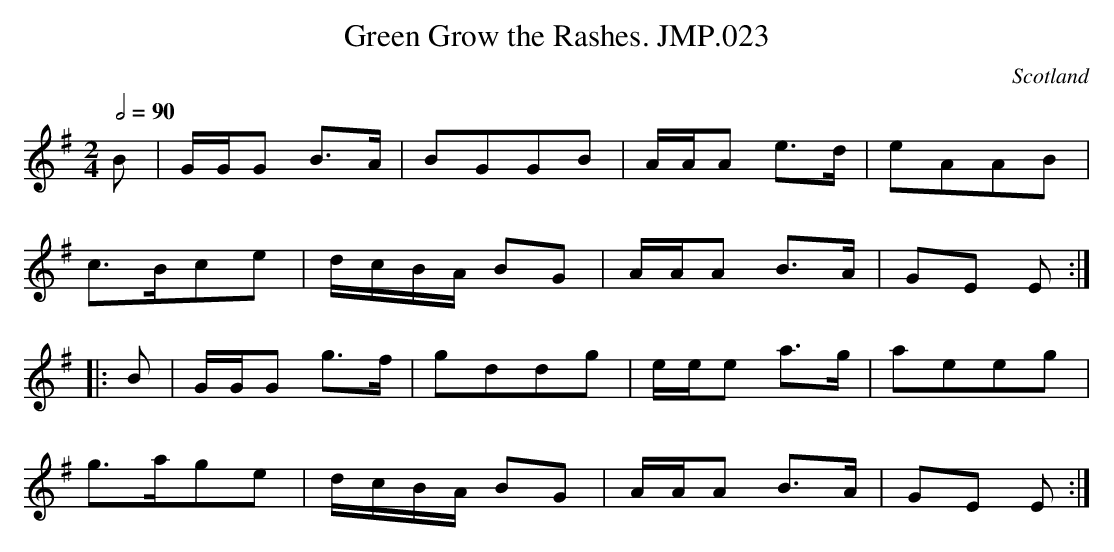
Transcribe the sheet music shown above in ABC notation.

X:1
T:Green Grow the Rashes. JMP.023
M:2/4
L:1/8
Q:1/2=90
O:Scotland
notC:"24...A Quick March"
K:G major
B | G/G/G B>A | BGGB | A/A/A e>d | eAAB |!
c>Bce | d/c/B/A/ BG | A/A/A B>A | GE E:|!
|:B | G/G/G g>f | gddg | e/e/e a>g | aeeg |!
g>age | d/c/B/A/ BG | A/A/A B>A | GE E :|
